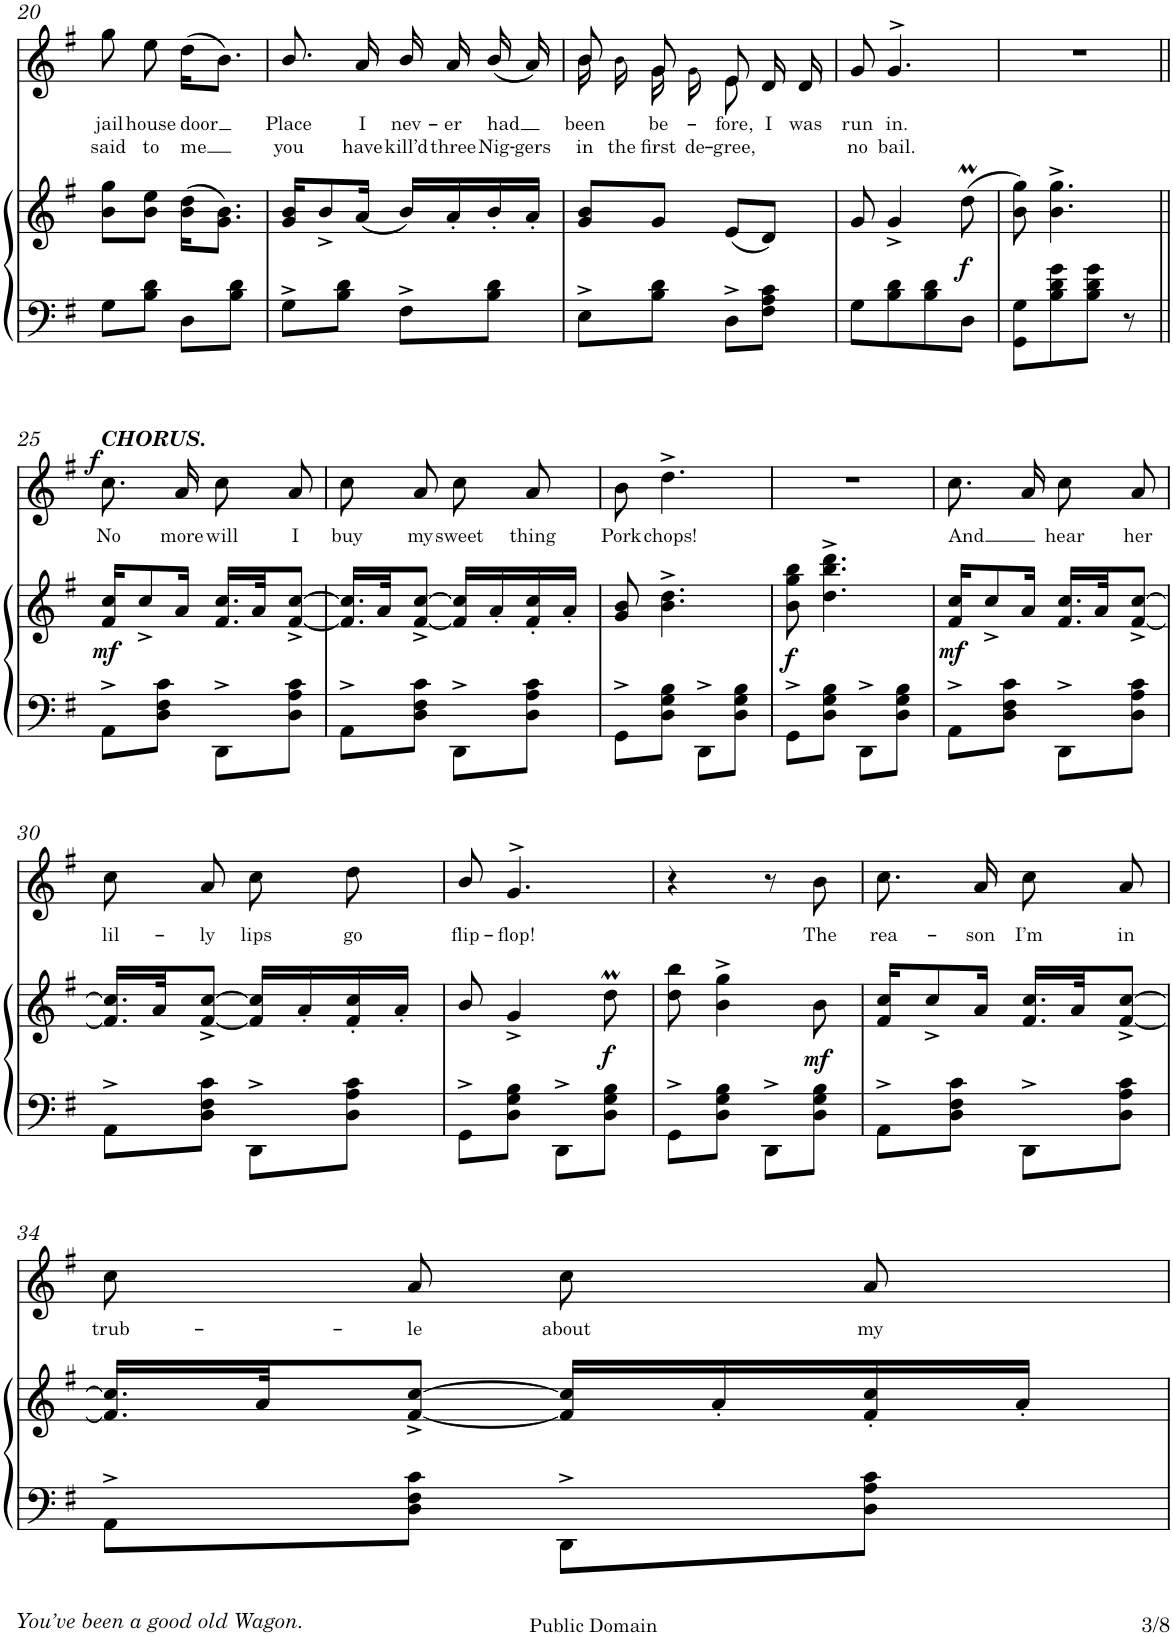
**kern	**kern	**dynam	**kern	**text	**text	**dynam
*part2	*part2	*part2	*part1	*part1	*part1	*part1
*staff3	*staff2	*staff2/3	*staff1	*staff1	*staff1	*staff1
*I"PIANO.	*	*	*I"Voice	*	*	*
*I'Pno	*	*	*	*	*	*
!!LO:PB:g=z
*clefF4	*clefG2	*	*clefG2	*	*	*
*k[f#]	*k[f#]	*	*k[f#]	*	*	*
*M2/4	*M2/4	*	*M2/4	*	*	*
=20	=20	=20	=20	=20	=20	=20
!	!	!	!	!LO:LY:b	!LO:LY:b	!
8G\L	8b\ 8gg\L	.	8gg\	jail	said	.
!	!	!	!	!LO:LY:b	!LO:LY:b	!
8B\ 8d\J	8b\ 8ee\J	.	8ee\	house	to	.
!	!	!	!	!LO:LY:b	!LO:LY:b	!
8D\L	(>16b\ 16dd\KL	.	(>16dd\KL	door	me	.
.	8.g\ 8.b\J)	.	8.b\J)	.	.	.
8B\ 8d\J	.	.	.	.	.	.
=21	=21	=21	=21	=21	=21	=21
!	!	!	!	!LO:LY:b	!LO:LY:b	!
8G^\L	16g/ 16b/KL	.	8.b/	Place	you	.
.	8b^/	.	.	.	.	.
8B\ 8d\J	.	.	.	.	.	.
!	!	!	!	!LO:LY:b	!LO:LY:b	!
.	(<16a/Jk	.	16a/	I	have	.
!	!	!	!	!LO:LY:b	!LO:LY:b	!
8F#^\L	16b/LL)	.	16b/	nev-	kill’d	.
!	!	!	!	!LO:LY:b	!LO:LY:b	!
.	16a'/	.	16a/	-er	three	.
!	!	!	!	!LO:LY:b	!LO:LY:b	!
8B\ 8d\J	16b'/	.	(<16b/	had	Nig-	.
!	!	!	!	!	!LO:LY:b	!
.	16a'/JJ	.	16a/)	.	-gers	.
=22	=22	=22	=22	=22	=22	=22
!	!	!	!	!LO:LY:b	!	!
*	*	*	*^	*	*	*
!	!	!	!	!	!	!LO:LY:b	!
8E^\L	8g/ 8b/L	.	8b/	16b\	.	in	.
!	!	!	!	!	!	!LO:LY:b	!
.	.	.	.	16b!\	.	the	.
!	!	!	!	!	!LO:LY:b	!	!
!	!	!	!	!	!	!LO:LY:b	!
8B\ 8d\J	8g/J	.	8g/	16g\	.	first	.
!	!	!	!	!	!	!LO:LY:b	!
.	.	.	.	16g!\	.	de-	.
!	!	!	!	!	!LO:LY:b	!	!
!	!	!	!	!	!	!LO:LY:b	!
8D^\L	(<8e/L	.	8e/	8e\	.	-gree,	.
!	!	!	!	!	!LO:LY:b	!	!
8F#\ 8A\ 8c\J	8d/J)	.	16d/	8ryy	I	.	.
!	!	!	!	!	!LO:LY:b	!	!
.	.	.	16d/	.	was	.	.
*	*	*	*v	*v	*	*	*
=23	=23	=23	=23	=23	=23	=23
!	!	!	!	!LO:LY:b	!LO:LY:b	!
8G\L	8g/	.	8g/	run	no	.
!	!	!	!	!LO:LY:b	!LO:LY:b	!
8B\ 8d\	4g^/	.	4.g^>/	in.	bail.	.
8B\ 8d\	.	.	.	.	.	.
!	!	!LO:DY:b	!	!	!	!
8D\J	(>8ddM\	f	.	.	.	.
=24	=24	=24	=24	=24	=24	=24
8GG\ 8G\L	8b\ 8gg\)	.	2r	.	.	.
8B\ 8d\ 8g\	4.b\^ 4.gg\^	.	.	.	.	.
8B\ 8d\ 8g\J	.	.	.	.	.	.
8r	.	.	.	.	.	.
!!LO:LB:g=z
=25||	=25||	=25||	=25||	=25||	=25||	=25||
!	!	!	!LO:TX:a:Bi:t=CHORUS.	!	!	!
!	!	!LO:DY:b	!	!LO:LY:b	!	!LO:DY:a
8AA^\L	16f#/ 16cc/KL	mf	8.cc\	No	.	f
.	8cc^/	.	.	.	.	.
8D\ 8F#\ 8c\J	.	.	.	.	.	.
!	!	!	!	!LO:LY:b	!	!
.	16a/Jk	.	16a/	more	.	.
!	!	!	!	!LO:LY:b	!	!
8DD^\L	16.f#/ 16.cc/LL	.	8cc\	will	.	.
.	32a/JK	.	.	.	.	.
!	!	!	!	!LO:LY:b	!	!
8D\ 8A\ 8c\J	[8f#/^ [8cc/^J	.	8a/	I	.	.
=26	=26	=26	=26	=26	=26	=26
!	!	!	!	!LO:LY:b	!	!
8AA^\L	16.f#/] 16.cc/]LL	.	8cc\	buy	.	.
.	32a/JK	.	.	.	.	.
!	!	!	!	!LO:LY:b	!	!
8D\ 8F#\ 8c\J	[8f#/^ [8cc/^J	.	8a/	my	.	.
!	!	!	!	!LO:LY:b	!	!
8DD^\L	16f#/] 16cc/]LL	.	8cc\	sweet	.	.
.	16a'/	.	.	.	.	.
!	!	!	!	!LO:LY:b	!	!
8D\ 8A\ 8c\J	16f#/' 16cc/'	.	8a/	thing	.	.
.	16a'/JJ	.	.	.	.	.
=27	=27	=27	=27	=27	=27	=27
!	!	!	!	!LO:LY:b	!	!
8GG^\L	8g/ 8b/	.	8b\	Pork	.	.
!	!	!	!	!LO:LY:b	!	!
8D\ 8G\ 8B\J	4.b\^ 4.dd\^	.	4.dd^>\	chops!	.	.
8DD^\L	.	.	.	.	.	.
8D\ 8G\ 8B\J	.	.	.	.	.	.
=28	=28	=28	=28	=28	=28	=28
!	!	!LO:DY:b	!	!	!	!
8GG^\L	8b\ 8gg\ 8bb\	f	2r	.	.	.
8D\ 8G\ 8B\J	4.dd\^ 4.bb\^ 4.ddd\^	.	.	.	.	.
8DD^\L	.	.	.	.	.	.
8D\ 8G\ 8B\J	.	.	.	.	.	.
=29	=29	=29	=29	=29	=29	=29
!	!	!LO:DY:b	!	!LO:LY:b	!	!
8AA^\L	16f#/ 16cc/KL	mf	8.cc\	And	.	.
.	8cc^/	.	.	.	.	.
8D\ 8F#\ 8c\J	.	.	.	.	.	.
.	16a/Jk	.	16a/	.	.	.
!	!	!	!	!LO:LY:b	!	!
8DD^\L	16.f#/ 16.cc/LL	.	8cc\	hear	.	.
.	32a/JK	.	.	.	.	.
!	!	!	!	!LO:LY:b	!	!
8D\ 8A\ 8c\J	[8f#/^ [8cc/^J	.	8a/	her	.	.
!!LO:LB:g=z
=30	=30	=30	=30	=30	=30	=30
!	!	!	!	!LO:LY:b	!	!
8AA^\L	16.f#/] 16.cc/]LL	.	8cc\	lil-	.	.
.	32a/JK	.	.	.	.	.
!	!	!	!	!LO:LY:b	!	!
8D\ 8F#\ 8c\J	[8f#/^ [8cc/^J	.	8a/	-ly	.	.
!	!	!	!	!LO:LY:b	!	!
8DD^\L	16f#/] 16cc/]LL	.	8cc\	lips	.	.
.	16a'/	.	.	.	.	.
!	!	!	!	!LO:LY:b	!	!
8D\ 8A\ 8c\J	16f#/' 16cc/'	.	8dd\	go	.	.
.	16a'/JJ	.	.	.	.	.
=31	=31	=31	=31	=31	=31	=31
!	!	!	!	!LO:LY:b	!	!
8GG^\L	8b/	.	8b/	flip-	.	.
!	!	!	!	!LO:LY:b	!	!
8D\ 8G\ 8B\J	4g^/	.	4.g^>/	-flop!	.	.
8DD^\L	.	.	.	.	.	.
!	!	!LO:DY:b	!	!	!	!
8D\ 8G\ 8B\J	8ddM\	f	.	.	.	.
=32	=32	=32	=32	=32	=32	=32
8GG^\L	8dd\ 8bb\	.	4r	.	.	.
8D\ 8G\ 8B\J	4b\^ 4gg\^	.	.	.	.	.
8DD^\L	.	.	8r	.	.	.
!	!	!LO:DY:b	!	!LO:LY:b	!	!
8D\ 8G\ 8B\J	8b\	mf	8b\	The	.	.
=33	=33	=33	=33	=33	=33	=33
!	!	!	!	!LO:LY:b	!	!
8AA^\L	16f#/ 16cc/KL	.	8.cc\	rea-	.	.
.	8cc^/	.	.	.	.	.
8D\ 8F#\ 8c\J	.	.	.	.	.	.
!	!	!	!	!LO:LY:b	!	!
.	16a/Jk	.	16a/	-son	.	.
!	!	!	!	!LO:LY:b	!	!
8DD^\L	16.f#/ 16.cc/LL	.	8cc\	I’m	.	.
.	32a/JK	.	.	.	.	.
!	!	!	!	!LO:LY:b	!	!
8D\ 8A\ 8c\J	[8f#/^ [8cc/^J	.	8a/	in	.	.
!!LO:LB:g=z
=34	=34	=34	=34	=34	=34	=34
!	!	!	!	!LO:LY:b	!	!
8AA^\L	16.f#/] 16.cc/]LL	.	8cc\	trub-	.	.
.	32a/JK	.	.	.	.	.
!	!	!	!	!LO:LY:b	!	!
8D\ 8F#\ 8c\J	[8f#/^ [8cc/^J	.	8a/	-le	.	.
!	!	!	!	!LO:LY:b	!	!
8DD^\L	16f#/] 16cc/]LL	.	8cc\	about	.	.
.	16a'/	.	.	.	.	.
!	!	!	!	!LO:LY:b	!	!
8D\ 8A\ 8c\J	16f#/' 16cc/'	.	8a/	my	.	.
.	16a'/JJ	.	.	.	.	.
=	=	=	=	=	=	=
*-	*-	*-	*-	*-	*-	*-
